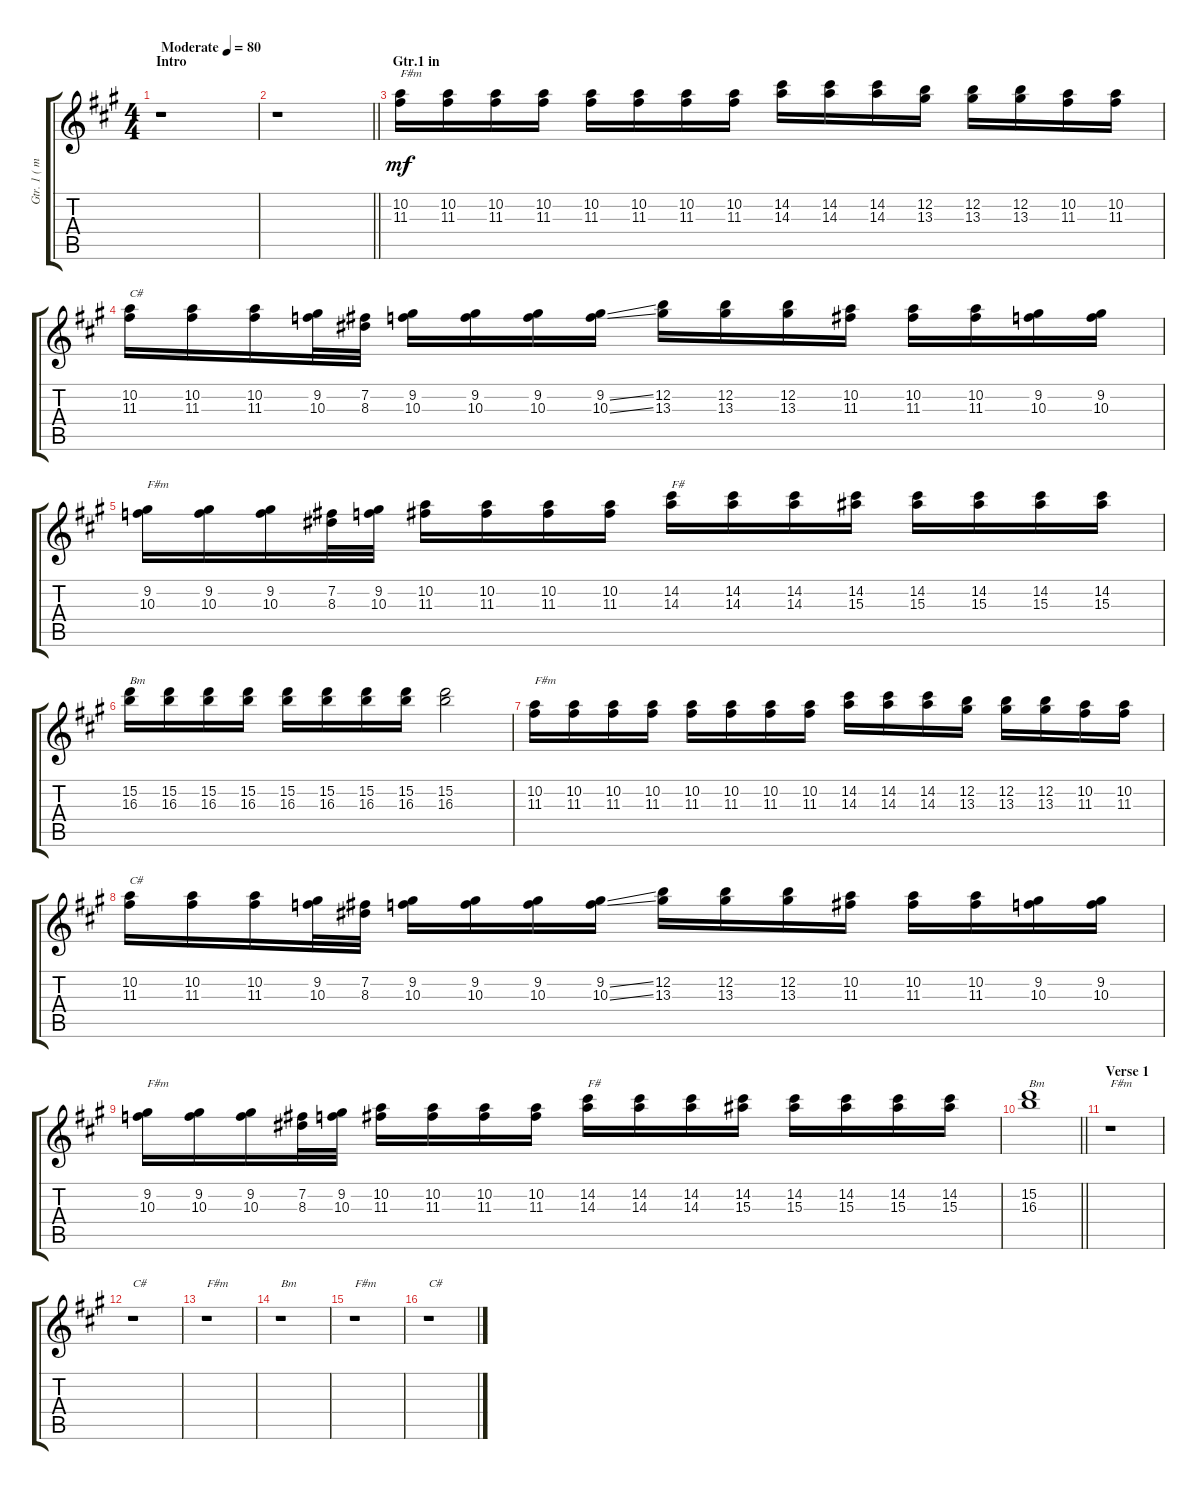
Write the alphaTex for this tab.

\track ("Gtr. 1 ( main riff )" "Gtr. 1 ( m") {instrument electricguitarclean}
\staff {score tabs}
\tuning (E4 B3 G3 D3 A2 E2) {hide}
\ts (4 4)
\section ("" "Intro")
\tempo (80 "Moderate")
\clef g2
\ks a
r.1{dy mf instrument electricguitarclean} |
\barLineRight lightlight
r.1 |
\section ("" "Gtr.1 in")
(10.2 11.3).16{txt "F#m"} (10.2 11.3).16 (10.2 11.3).16 (10.2 11.3).16 (10.2 11.3).16 (10.2 11.3).16 (10.2 11.3).16 (10.2 11.3).16 (14.2 14.3).16 (14.2 14.3).16 (14.2 14.3).16 (12.2 13.3).16 (12.2 13.3).16 (12.2 13.3).16 (10.2 11.3).16 (10.2 11.3).16 |
\ks f#minor
(10.2 11.3).16{txt "C#"} (10.2 11.3).16 (10.2 11.3).16 (9.2 10.3).32 (7.2 8.3).32 (9.2 10.3).16 (9.2 10.3).16 (9.2 10.3).16 (9.2{ss} 10.3{ss}).16 (12.2 13.3).16 (12.2 13.3).16 (12.2 13.3).16 (10.2 11.3).16 (10.2 11.3).16 (10.2 11.3).16 (9.2 10.3).16 (9.2 10.3).16 |
(9.2 10.3).16{txt "F#m"} (9.2 10.3).16 (9.2 10.3).16 (7.2 8.3).32 (9.2 10.3).32 (10.2 11.3).16 (10.2 11.3).16 (10.2 11.3).16 (10.2 11.3).16 (14.2 14.3).16{txt "F#"} (14.2 14.3).16 (14.2 14.3).16 (14.2 15.3).16 (14.2 15.3).16 (14.2 15.3).16 (14.2 15.3).16 (14.2 15.3).16 |
(15.2 16.3).16{txt "Bm"} (15.2 16.3).16 (15.2 16.3).16 (15.2 16.3).16 (15.2 16.3).16 (15.2 16.3).16 (15.2 16.3).16 (15.2 16.3).16 (15.2 16.3).2 |
\ks a
(10.2 11.3).16{txt "F#m"} (10.2 11.3).16 (10.2 11.3).16 (10.2 11.3).16 (10.2 11.3).16 (10.2 11.3).16 (10.2 11.3).16 (10.2 11.3).16 (14.2 14.3).16 (14.2 14.3).16 (14.2 14.3).16 (12.2 13.3).16 (12.2 13.3).16 (12.2 13.3).16 (10.2 11.3).16 (10.2 11.3).16 |
\ks f#minor
(10.2 11.3).16{txt "C#"} (10.2 11.3).16 (10.2 11.3).16 (9.2 10.3).32 (7.2 8.3).32 (9.2 10.3).16 (9.2 10.3).16 (9.2 10.3).16 (9.2{ss} 10.3{ss}).16 (12.2 13.3).16 (12.2 13.3).16 (12.2 13.3).16 (10.2 11.3).16 (10.2 11.3).16 (10.2 11.3).16 (9.2 10.3).16 (9.2 10.3).16 |
(9.2 10.3).16{txt "F#m"} (9.2 10.3).16 (9.2 10.3).16 (7.2 8.3).32 (9.2 10.3).32 (10.2 11.3).16 (10.2 11.3).16 (10.2 11.3).16 (10.2 11.3).16 (14.2 14.3).16{txt "F#"} (14.2 14.3).16 (14.2 14.3).16 (14.2 15.3).16 (14.2 15.3).16 (14.2 15.3).16 (14.2 15.3).16 (14.2 15.3).16 |
\barLineRight lightlight
(15.2 16.3).1{txt "Bm"} |
\section ("" "Verse 1")
\ks a
r.1{txt "F#m"} |
\ks f#minor
r.1{txt "C#"} |
r.1{txt "F#m"} |
r.1{txt "Bm"} |
\ks a
r.1{txt "F#m"} |
\ks f#minor
r.1{txt "C#"}
